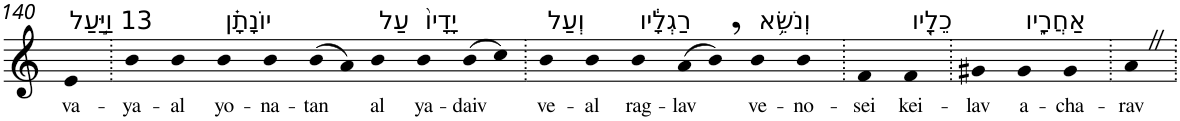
**kern	**text
*part1	*part1
*staff1	*staff1
*I"Piano	*
*I'Pno	*
!!LO:PB:g=z
*clefG2	*
*k[]	*
=140	=140
!LO:TX:a:t=13 וַיַּ֣עַל	!
!	!LO:LY:b
4e	va-
=141.	=141.
!	!LO:LY:b
4b	-ya-
!	!LO:LY:b
4b	-al
!LO:TX:a:t=יוֹנָתָ֗ן	!
!	!LO:LY:b
4b	yo-
!	!LO:LY:b
4b	-na-
!	!LO:LY:b
(>8b	-tan
8a)	.
!LO:TX:a:t=עַל	!
!	!LO:LY:b
4b	al
!LO:TX:a:t=יָדָיו֙	!
!	!LO:LY:b
4b	ya-
!	!LO:LY:b
(>8b	-daiv
8cc)	.
=142.	=142.
!LO:TX:a:t=וְעַל	!
!	!LO:LY:b
4b	ve-
!	!LO:LY:b
4b	-al
!LO:TX:a:t=רַגְלָ֔יו	!
!	!LO:LY:b
4b	rag-
!	!LO:LY:b
(>8a	-lav
8b,)	.
!LO:TX:a:t=וְנֹשֵׂ֥א	!
!	!LO:LY:b
4b	ve-
!	!LO:LY:b
4b	-no-
=143.	=143.
!	!LO:LY:b
4f	-sei
!LO:TX:a:t=כֵלָ֖יו	!
!	!LO:LY:b
4f	kei-
=144.	=144.
!	!LO:LY:b
4g#X	-lav
!LO:TX:a:t=אַחֲרָ֑יו	!
!	!LO:LY:b
4g#	a-
!	!LO:LY:b
4g#	-cha-
=145.	=145.
!	!LO:LY:b
4aZ	-rav
=.	=.
*-	*-
